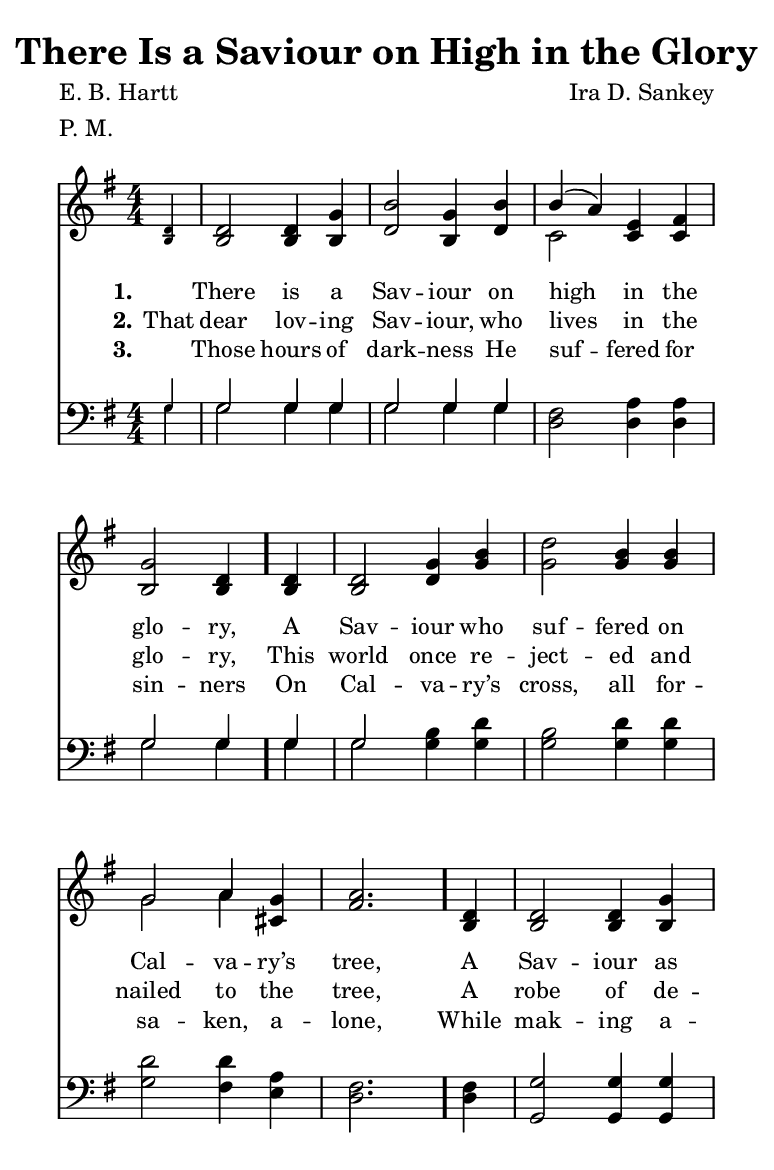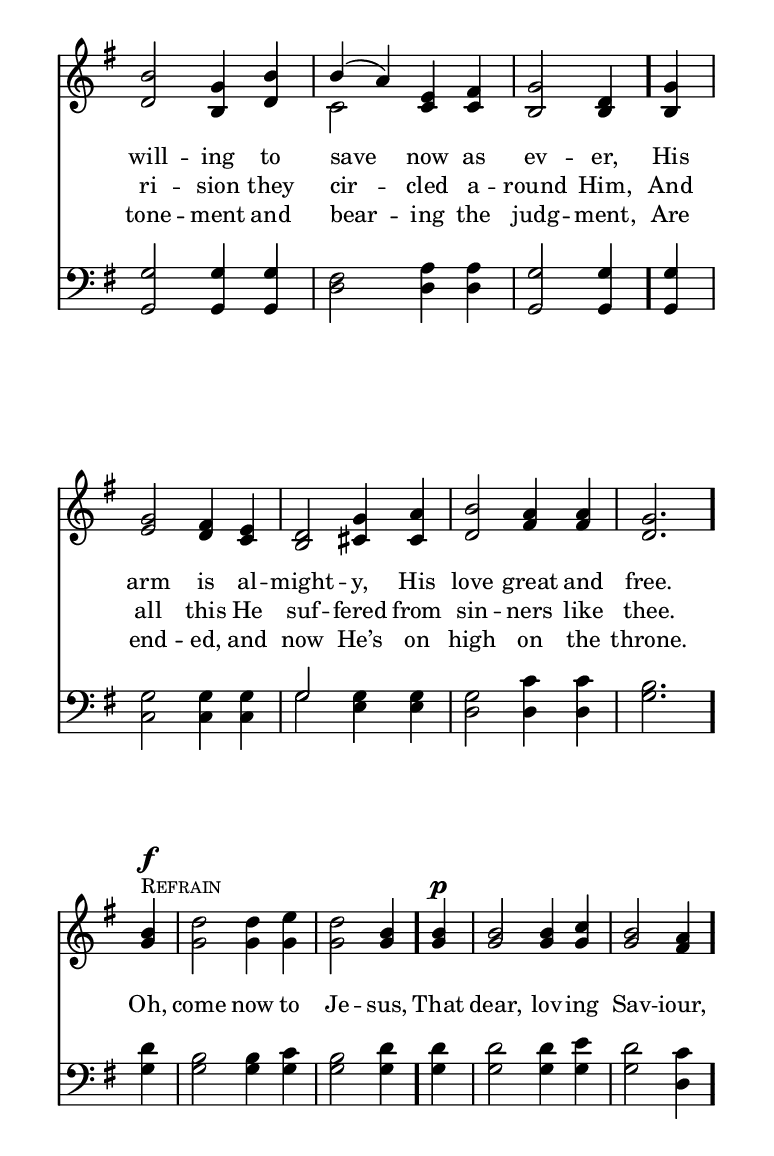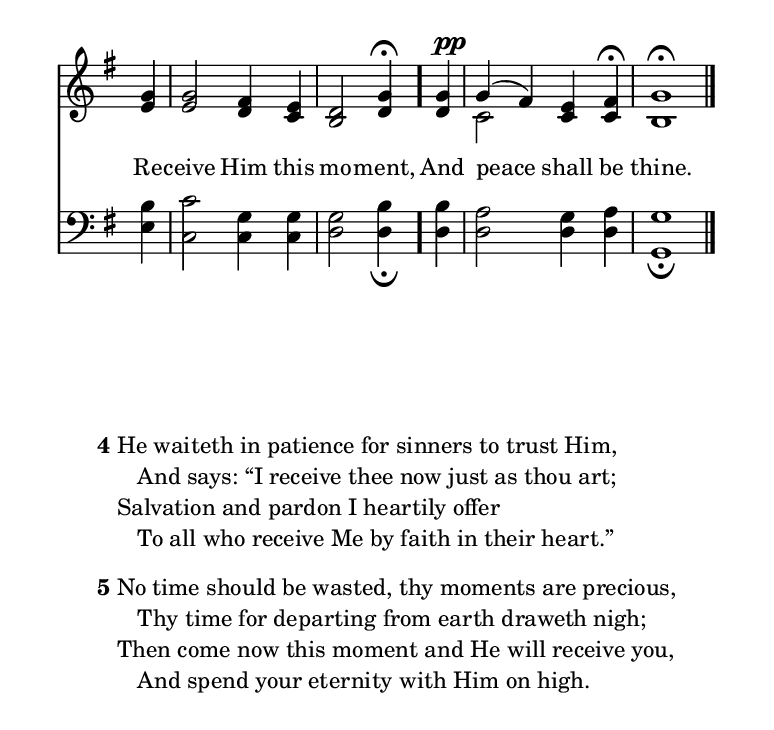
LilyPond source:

\include "common/global.ily"
\paper {
  \include "common/paper.ily"
  ragged-last-bottom = ##t
  systems-per-page = #(cond (is-eogsized 5) (#t #f))
  system-count = #(cond (is-eogsized 6) (#t #f))
}

\header{
  %gospel
  hymnnumber = "124"
  title = "There Is a Saviour on High in the Glory"
  tunename = ""
  meter = "P. M."
  poet = "E. B. Hartt"
  composer = "Ira D. Sankey"
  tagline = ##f
}

ta = { \tempo 4=120 }
tb = { \tempo 4=60 }

global = {
  \include "common/overrides.ily"
  \override Staff.TimeSignature.style = #'numbered
  \time 4/4
  \override Score.MetronomeMark.transparent = ##t % hide all fermata changes too
  \key g \major
  \ta
  \partial 4
  \autoBeamOff
}

notesSoprano = {
\global
\relative c' {

  \once \override NoteHead.font-size = #-4 d4 |
  d2 d4 g | b2 g4 b | b( a) e fis | g2 d4 \eogbreak
  d4 | d2 g4 b | d2 b4 b | g2 a4 g | a2. \eogbreak
  d,4 | d2 d4 g | b2 g4 b | b( a) e fis | g2 d4 \eogbreak
  g4 | g2 fis4 e | d2 g4 a | b2 a4 a | g2. \eogbreak

  << s^\markup { \small \caps "Refrain" } % TODO arrange REFRAIN and dynamic forte appropriately
  { b4^\markup \dynamic f | d2 d4 e d2 b4 } >>
  b^\markup \dynamic p | b2 b4 c | b2 a4
  g4 | g2 fis4 e | d2 \tb g4 \fermata \ta
  g4^\markup \dynamic pp | g( fis) e \tb fis \fermata | g1 \fermata \ta |

  \bar "|."

}
}

notesAlto = {
\global
\relative e' {

  \once \override NoteHead.font-size = #-4 b4 |
  b2 b4 b | d2 b4 d | c2 c4 c | b2 b4
  b4 | b2 d4 g | g2 g4 g | g2 a4 cis, | fis2.
  b,4 | b2 b4 b | d2 b4 d | c2 c4 c | b2 b4
  b4 | e2 d4 c | b2 cis4 cis | d2 fis4 fis | d2.

  g4 | g2 g4 g | g2 g4
  g | g2 g4 g | g2 fis4
  e4 | e2 d4 c | b2 d4
  d4 | c2 c4 c | b1 |

}
}

notesTenor = {
\global
\relative a {

  \once \override NoteHead.font-size = #-4 g4 |
  g2 g4 g | g2 g4 g | fis2 a4 a | g2 g4
  g4 | g2 b4 d | b2 d4 d | d2 d4 a | fis2.
  fis4 | g2 g4 g | g2 g4 g | fis2 a4 a | g2 g4
  g4 | g2 g4 g | g2 g4 g | g2 c4 c | b2.

  d4 | b2 b4 c | b2 d4
  d | d2 d4 e | d2 c4
  b4 | c2 g4 g | g2 b4
  b4 | a2 g4 a | g1 |
}
}

notesBass = {
\global
\relative f {

  \once \override NoteHead.font-size = #-4 g4 |
  g2 g4 g | g2 g4 g | d2 d4 d4 | g2 g4
  g4 | g2 g4 g | g2 g4 g | g2 fis4 e | d2.
  d4 | g,2 g4 g | g2 g4 g | d'2 d4 d | g,2 g4
  g4 | c2 c4 c | g'2 e4 e | d2 d4 d | g2.

  g4 | g2 g4 g | g2 g4
  g | g2 g4 g | g2 d4
  e4 | c2 c4 c | d2 d4_\fermata
  d4 | d2 d4 d | g,1_\fermata |

}
}

Refrain = \lyricmode {

Oh, come now to Je -- sus, \bar "."
That dear, lov -- ing Sav -- iour, \bar "."
Re -- ceive Him this mo -- ment, \bar "."
And peace shall be thine. \bar "."

}

wordsA = \lyricmode {
\set stanza = "1."

_ There is a Sav -- iour on high in the glo -- ry, \bar "."
A Sav -- iour who suf -- fered on Cal -- va -- ry’s tree, \bar "."
A Sav -- iour as will -- ing to save now as ev -- er, \bar "."
His arm is al -- might -- y, His love great and free. \bar "."

}

wordsB = \lyricmode {
\set stanza = "2."

That dear lov -- ing Sav -- iour, who lives in the glo -- ry,
This world once re -- ject -- ed and nailed to the tree,
A robe of de -- ri -- sion they cir -- cled a -- round Him,
And all this He suf -- fered from sin -- ners like thee.

\Refrain

}

wordsC = \lyricmode {
\set stanza = "3."

_ Those hours of dark -- ness He suf -- fered for sin -- ners
On Cal -- va -- ry’s cross, all for -- sa -- ken, a -- lone,
While mak -- ing a -- tone -- ment and bear -- ing the judg -- ment,
Are end -- ed, and now He’s on high on the throne.

}

wordsD = \markuplist {

\line { He waiteth in patience for sinners to trust Him, }
\line { { \hspace #2 } And says: “I receive thee now just as thou art; }
\line { Salvation and pardon I heartily offer }
\line { { \hspace #2 } To all who receive Me by faith in their heart.” }

}

wordsE = \markuplist {

\line { No time should be wasted, thy moments are precious, }
\line { { \hspace #2 } Thy time for departing from earth draweth nigh; }
\line { Then come now this moment and He will receive you, }
\line { { \hspace #2 } And spend your eternity with Him on high. }

}

\score {
  \context ChoirStaff <<
    \context Staff = upper <<
      \set Staff.autoBeaming = ##f
      \set ChoirStaff.systemStartDelimiter = #'SystemStartBar
      \set ChoirStaff.printPartCombineTexts = ##f
      \partcombine #'(2 . 11) \notesSoprano \notesAlto
      \context NullVoice = sopranos { \voiceOne << \notesSoprano >> }
      \context Lyrics = one   \lyricsto sopranos \wordsA
      \context Lyrics = two   \lyricsto sopranos \wordsB
      \context Lyrics = three \lyricsto sopranos \wordsC
    >>
    \context Staff = men <<
      \set Staff.autoBeaming = ##f
      \clef bass
      \set ChoirStaff.printPartCombineTexts = ##f
      \partcombine #'(2 . 11) \notesTenor \notesBass
    >>
  >>
  \layout {
    \include "common/layout.ily"
  }
  #(cond ((ly:get-option 'eog-midi-permitted) #{ \midi{
    \include "common/midi.ily"
  } #}))
}

\noPageBreak

\markup { \fill-line { \column {
  \line{ \bold 4 \column { \wordsD } } \combine \null \vspace #0.4
  \line{ \bold 5 \column { \wordsE } } \combine \null \vspace #0.4
} } }

\version "2.19.49"  % necessary for upgrading to future LilyPond versions.

% vi:set et ts=2 sw=2 ai nocindent syntax=lilypond:
